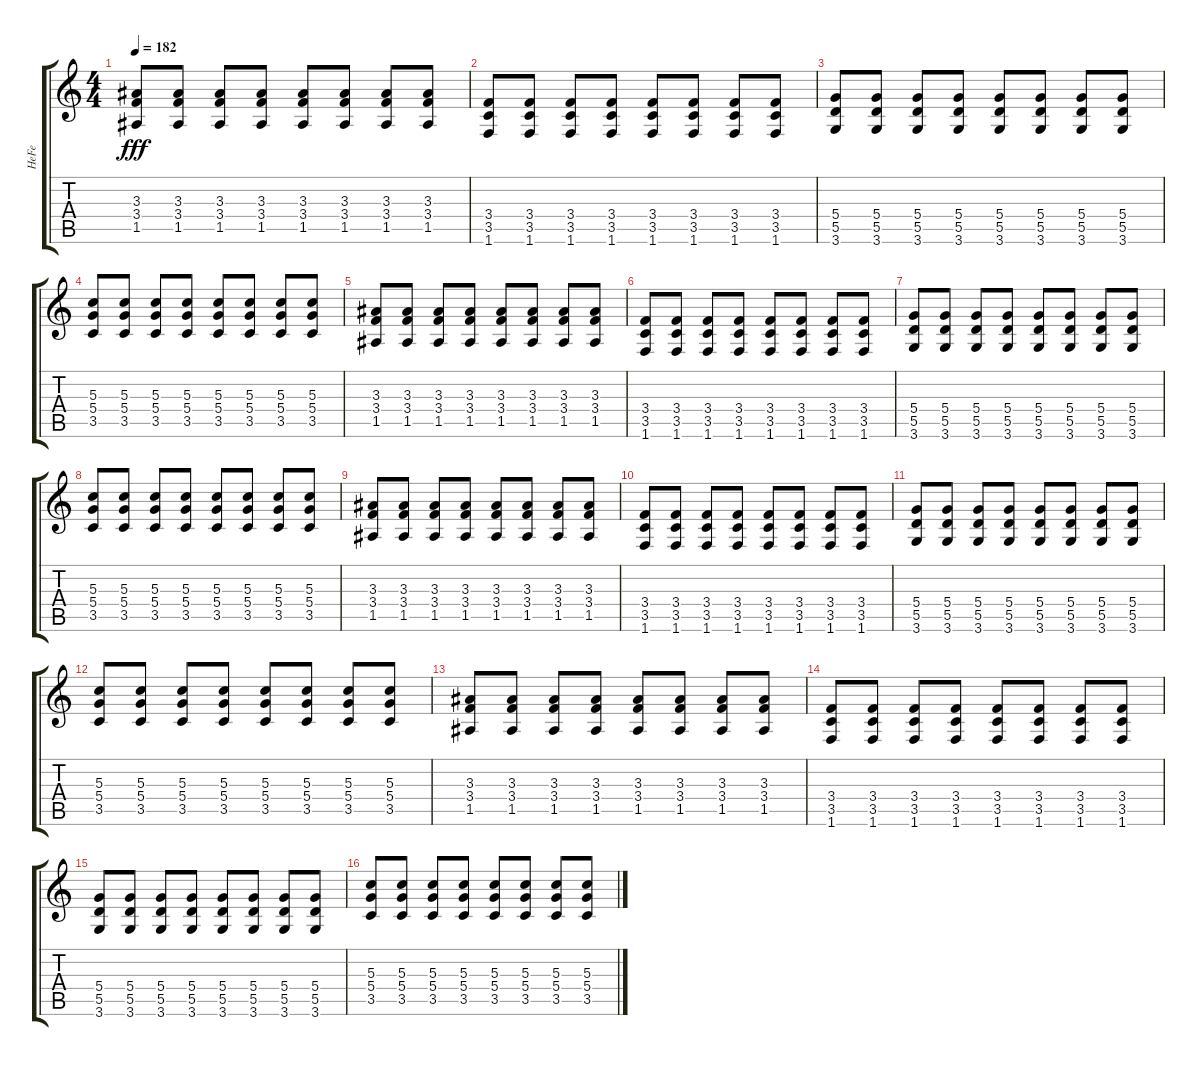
\track ("HeFe" "HeFe") {instrument overdrivenguitar}
\staff {score tabs}
\tuning (E4 B3 G3 D3 A2 E2) {hide}
\ts (4 4)
\tempo 182
\clef g2
\ks c
(3.3 3.4 1.5).8{dy fff} (3.3 3.4 1.5).8 (3.3 3.4 1.5).8 (3.3 3.4 1.5).8 (3.3 3.4 1.5).8 (3.3 3.4 1.5).8 (3.3 3.4 1.5).8 (3.3 3.4 1.5).8 |
(3.4 3.5 1.6).8 (3.4 3.5 1.6).8 (3.4 3.5 1.6).8 (3.4 3.5 1.6).8 (3.4 3.5 1.6).8 (3.4 3.5 1.6).8 (3.4 3.5 1.6).8 (3.4 3.5 1.6).8 |
(5.4 5.5 3.6).8 (5.4 5.5 3.6).8 (5.4 5.5 3.6).8 (5.4 5.5 3.6).8 (5.4 5.5 3.6).8 (5.4 5.5 3.6).8 (5.4 5.5 3.6).8 (5.4 5.5 3.6).8 |
(5.3 5.4 3.5).8 (5.3 5.4 3.5).8 (5.3 5.4 3.5).8 (5.3 5.4 3.5).8 (5.3 5.4 3.5).8 (5.3 5.4 3.5).8 (5.3 5.4 3.5).8 (5.3 5.4 3.5).8 |
(3.3 3.4 1.5).8 (3.3 3.4 1.5).8 (3.3 3.4 1.5).8 (3.3 3.4 1.5).8 (3.3 3.4 1.5).8 (3.3 3.4 1.5).8 (3.3 3.4 1.5).8 (3.3 3.4 1.5).8 |
(3.4 3.5 1.6).8 (3.4 3.5 1.6).8 (3.4 3.5 1.6).8 (3.4 3.5 1.6).8 (3.4 3.5 1.6).8 (3.4 3.5 1.6).8 (3.4 3.5 1.6).8 (3.4 3.5 1.6).8 |
(5.4 5.5 3.6).8 (5.4 5.5 3.6).8 (5.4 5.5 3.6).8 (5.4 5.5 3.6).8 (5.4 5.5 3.6).8 (5.4 5.5 3.6).8 (5.4 5.5 3.6).8 (5.4 5.5 3.6).8 |
(5.3 5.4 3.5).8 (5.3 5.4 3.5).8 (5.3 5.4 3.5).8 (5.3 5.4 3.5).8 (5.3 5.4 3.5).8 (5.3 5.4 3.5).8 (5.3 5.4 3.5).8 (5.3 5.4 3.5).8 |
(3.3 3.4 1.5).8 (3.3 3.4 1.5).8 (3.3 3.4 1.5).8 (3.3 3.4 1.5).8 (3.3 3.4 1.5).8 (3.3 3.4 1.5).8 (3.3 3.4 1.5).8 (3.3 3.4 1.5).8 |
(3.4 3.5 1.6).8 (3.4 3.5 1.6).8 (3.4 3.5 1.6).8 (3.4 3.5 1.6).8 (3.4 3.5 1.6).8 (3.4 3.5 1.6).8 (3.4 3.5 1.6).8 (3.4 3.5 1.6).8 |
(5.4 5.5 3.6).8 (5.4 5.5 3.6).8 (5.4 5.5 3.6).8 (5.4 5.5 3.6).8 (5.4 5.5 3.6).8 (5.4 5.5 3.6).8 (5.4 5.5 3.6).8 (5.4 5.5 3.6).8 |
(5.3 5.4 3.5).8 (5.3 5.4 3.5).8 (5.3 5.4 3.5).8 (5.3 5.4 3.5).8 (5.3 5.4 3.5).8 (5.3 5.4 3.5).8 (5.3 5.4 3.5).8 (5.3 5.4 3.5).8 |
(3.3 3.4 1.5).8 (3.3 3.4 1.5).8 (3.3 3.4 1.5).8 (3.3 3.4 1.5).8 (3.3 3.4 1.5).8 (3.3 3.4 1.5).8 (3.3 3.4 1.5).8 (3.3 3.4 1.5).8 |
(3.4 3.5 1.6).8 (3.4 3.5 1.6).8 (3.4 3.5 1.6).8 (3.4 3.5 1.6).8 (3.4 3.5 1.6).8 (3.4 3.5 1.6).8 (3.4 3.5 1.6).8 (3.4 3.5 1.6).8 |
(5.4 5.5 3.6).8 (5.4 5.5 3.6).8 (5.4 5.5 3.6).8 (5.4 5.5 3.6).8 (5.4 5.5 3.6).8 (5.4 5.5 3.6).8 (5.4 5.5 3.6).8 (5.4 5.5 3.6).8 |
(5.3 5.4 3.5).8 (5.3 5.4 3.5).8 (5.3 5.4 3.5).8 (5.3 5.4 3.5).8 (5.3 5.4 3.5).8 (5.3 5.4 3.5).8 (5.3 5.4 3.5).8 (5.3 5.4 3.5).8
